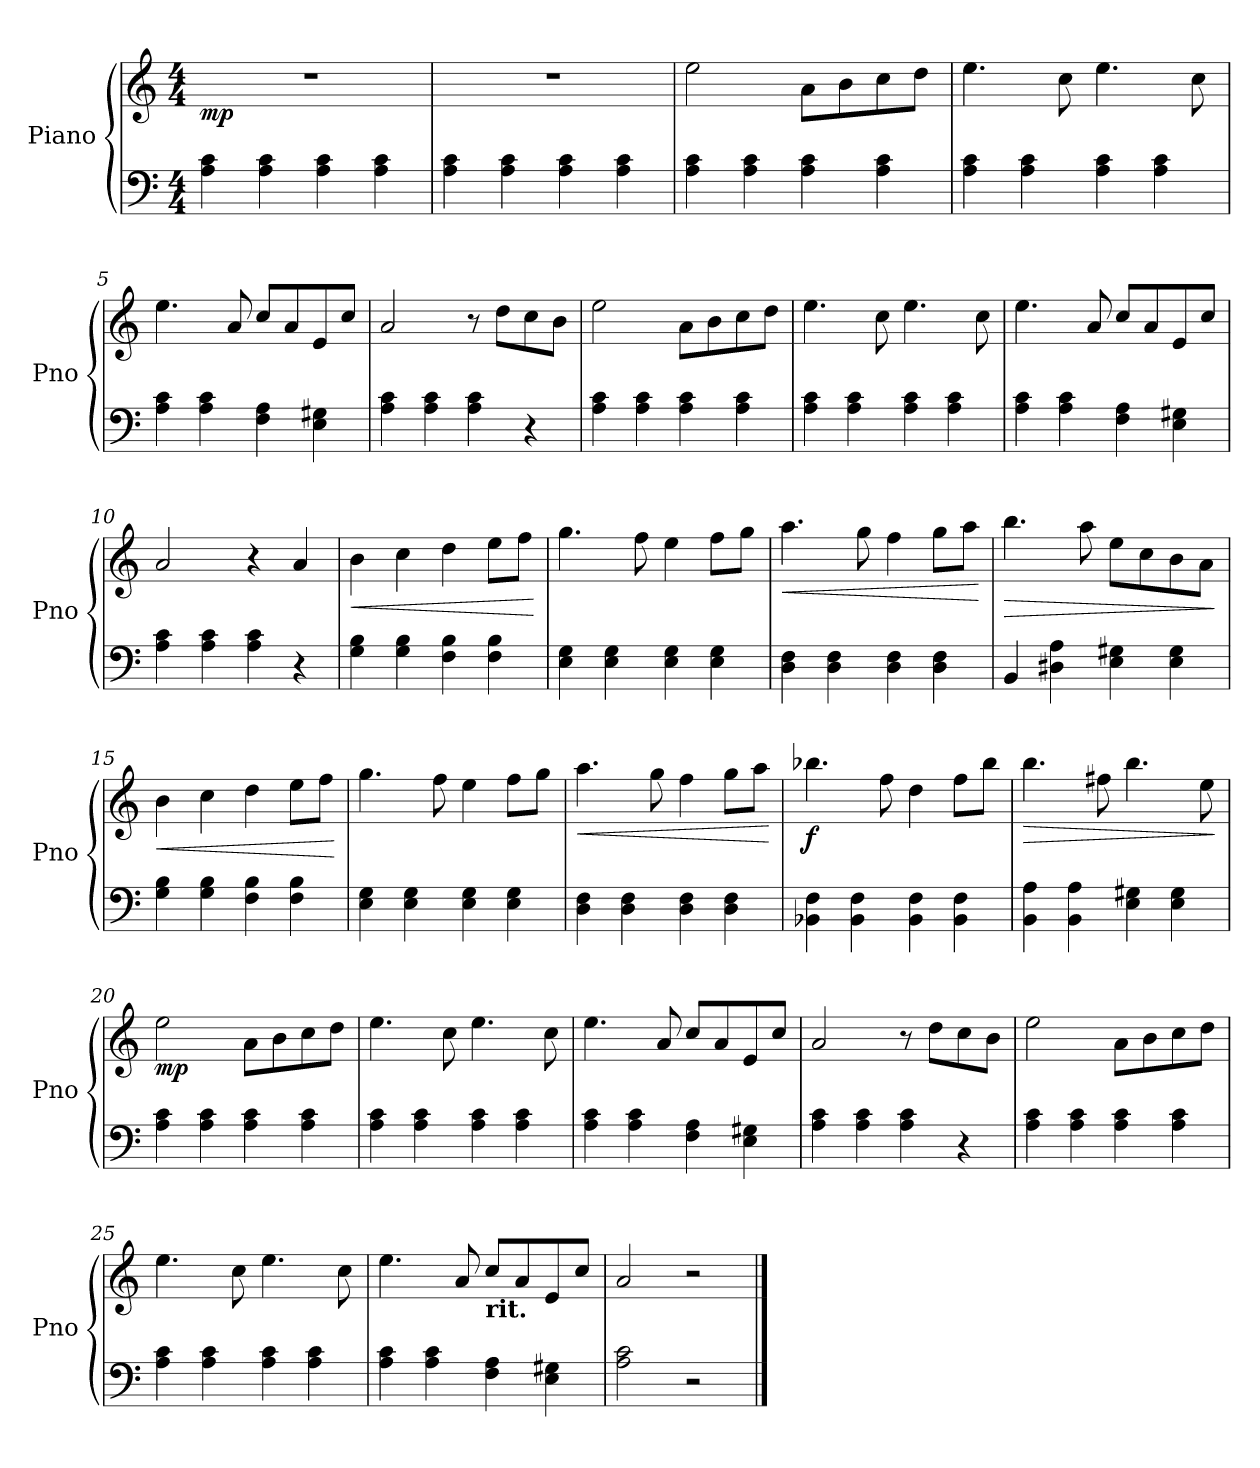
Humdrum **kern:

**kern	**kern	**dynam
*part1	*part1	*part1
*staff2	*staff1	*staff1/2
*I"Piano	*	*
*I'Pno	*	*
*clefF4	*clefG2	*
*k[]	*k[]	*
*M4/4	*M4/4	*
*MM100	*MM100	*
=1	=1	=1
!	!	!LO:DY:b
4A\ 4c\	1r	mp
4A\ 4c\	.	.
4A\ 4c\	.	.
4A\ 4c\	.	.
=2	=2	=2
4A\ 4c\	1r	.
4A\ 4c\	.	.
4A\ 4c\	.	.
4A\ 4c\	.	.
=3	=3	=3
4A\ 4c\	2ee\	.
4A\ 4c\	.	.
4A\ 4c\	8a\L	.
.	8b\	.
4A\ 4c\	8cc\	.
.	8dd\J	.
=4	=4	=4
4A\ 4c\	4.ee\	.
4A\ 4c\	.	.
.	8cc\	.
4A\ 4c\	4.ee\	.
4A\ 4c\	.	.
.	8cc\	.
!!LO:LB:g=z
=5	=5	=5
4A\ 4c\	4.ee\	.
4A\ 4c\	.	.
.	8a/	.
4F\ 4A\	8cc/L	.
.	8a/	.
4E\ 4G#X\	8e/	.
.	8cc/J	.
=6	=6	=6
4A\ 4c\	2a/	.
4A\ 4c\	.	.
4A\ 4c\	8r	.
.	8dd\L	.
4r	8cc\	.
.	8b\J	.
=7	=7	=7
4A\ 4c\	2ee\	.
4A\ 4c\	.	.
4A\ 4c\	8a\L	.
.	8b\	.
4A\ 4c\	8cc\	.
.	8dd\J	.
=8	=8	=8
4A\ 4c\	4.ee\	.
4A\ 4c\	.	.
.	8cc\	.
4A\ 4c\	4.ee\	.
4A\ 4c\	.	.
.	8cc\	.
!!LO:LB:g=z
=9	=9	=9
4A\ 4c\	4.ee\	.
4A\ 4c\	.	.
.	8a/	.
4F\ 4A\	8cc/L	.
.	8a/	.
4E\ 4G#X\	8e/	.
.	8cc/J	.
=10	=10	=10
4A\ 4c\	2a/	.
4A\ 4c\	.	.
4A\ 4c\	4r	.
4r	4a/	.
=11	=11	=11
!	!	!LO:HP:b
4G\ 4B\	4b\	<
4G\ 4B\	4cc\	.
4F\ 4B\	4dd\	.
4F\ 4B\	8ee\L	.
.	8ff\J	.
.	.	[
=12	=12	=12
4E\ 4G\	4.gg\	.
4E\ 4G\	.	.
.	8ff\	.
4E\ 4G\	4ee\	.
4E\ 4G\	8ff\L	.
.	8gg\J	.
!!LO:LB:g=z
=13	=13	=13
!	!	!LO:HP:b
4D\ 4F\	4.aa\	<
4D\ 4F\	.	.
.	8gg\	.
4D\ 4F\	4ff\	.
4D\ 4F\	8gg\L	.
.	8aa\J	.
.	.	[
=14	=14	=14
!	!	!LO:HP:b
4BB/	4.bb\	>
4D#X\ 4A\	.	.
.	8aa\	.
4E\ 4G#X\	8ee\L	.
.	8cc\	.
4E\ 4G#\	8b\	.
.	8a\J	.
.	.	]
=15	=15	=15
!	!	!LO:HP:b
4G\ 4B\	4b\	<
4G\ 4B\	4cc\	.
4F\ 4B\	4dd\	.
4F\ 4B\	8ee\L	.
.	8ff\J	.
.	.	[
=16	=16	=16
4E\ 4G\	4.gg\	.
4E\ 4G\	.	.
.	8ff\	.
4E\ 4G\	4ee\	.
4E\ 4G\	8ff\L	.
.	8gg\J	.
!!LO:PB:g=z
=17	=17	=17
!	!	!LO:HP:b
4D\ 4F\	4.aa\	<
4D\ 4F\	.	.
.	8gg\	.
4D\ 4F\	4ff\	.
4D\ 4F\	8gg\L	.
.	8aa\J	.
.	.	[
=18	=18	=18
!	!	!LO:DY:b
4BB-X\ 4F\	4.bb-X\	f
4BB-\ 4F\	.	.
.	8ff\	.
4BB-\ 4F\	4dd\	.
4BB-\ 4F\	8ff\L	.
.	8bb-\J	.
=19	=19	=19
!	!	!LO:HP:b
4BB\ 4A\	4.bb\	>
4BB\ 4A\	.	.
.	8ff#X\	.
4E\ 4G#X\	4.bb\	.
4E\ 4G#\	.	.
.	8ee\	.
.	.	]
=20	=20	=20
!	!	!LO:DY:b
4A\ 4c\	2ee\	mp
4A\ 4c\	.	.
4A\ 4c\	8a\L	.
.	8b\	.
4A\ 4c\	8cc\	.
.	8dd\J	.
!!LO:LB:g=z
=21	=21	=21
4A\ 4c\	4.ee\	.
4A\ 4c\	.	.
.	8cc\	.
4A\ 4c\	4.ee\	.
4A\ 4c\	.	.
.	8cc\	.
=22	=22	=22
4A\ 4c\	4.ee\	.
4A\ 4c\	.	.
.	8a/	.
4F\ 4A\	8cc/L	.
.	8a/	.
4E\ 4G#X\	8e/	.
.	8cc/J	.
=23	=23	=23
4A\ 4c\	2a/	.
4A\ 4c\	.	.
4A\ 4c\	8r	.
.	8dd\L	.
4r	8cc\	.
.	8b\J	.
=24	=24	=24
4A\ 4c\	2ee\	.
4A\ 4c\	.	.
4A\ 4c\	8a\L	.
.	8b\	.
4A\ 4c\	8cc\	.
.	8dd\J	.
!!LO:LB:g=z
=25	=25	=25
4A\ 4c\	4.ee\	.
4A\ 4c\	.	.
.	8cc\	.
4A\ 4c\	4.ee\	.
4A\ 4c\	.	.
.	8cc\	.
=26	=26	=26
4A\ 4c\	4.ee\	.
4A\ 4c\	.	.
.	8a/	.
*	*MM90	*
!	!LO:TX:b:B:t=rit.	!
4F\ 4A\	8cc/L	.
.	8a/	.
4E\ 4G#X\	8e/	.
.	8cc/J	.
=27	=27	=27
*	*MM80	*
2A\ 2c\	2a/	.
2r	2r	.
==	==	==
*-	*-	*-
